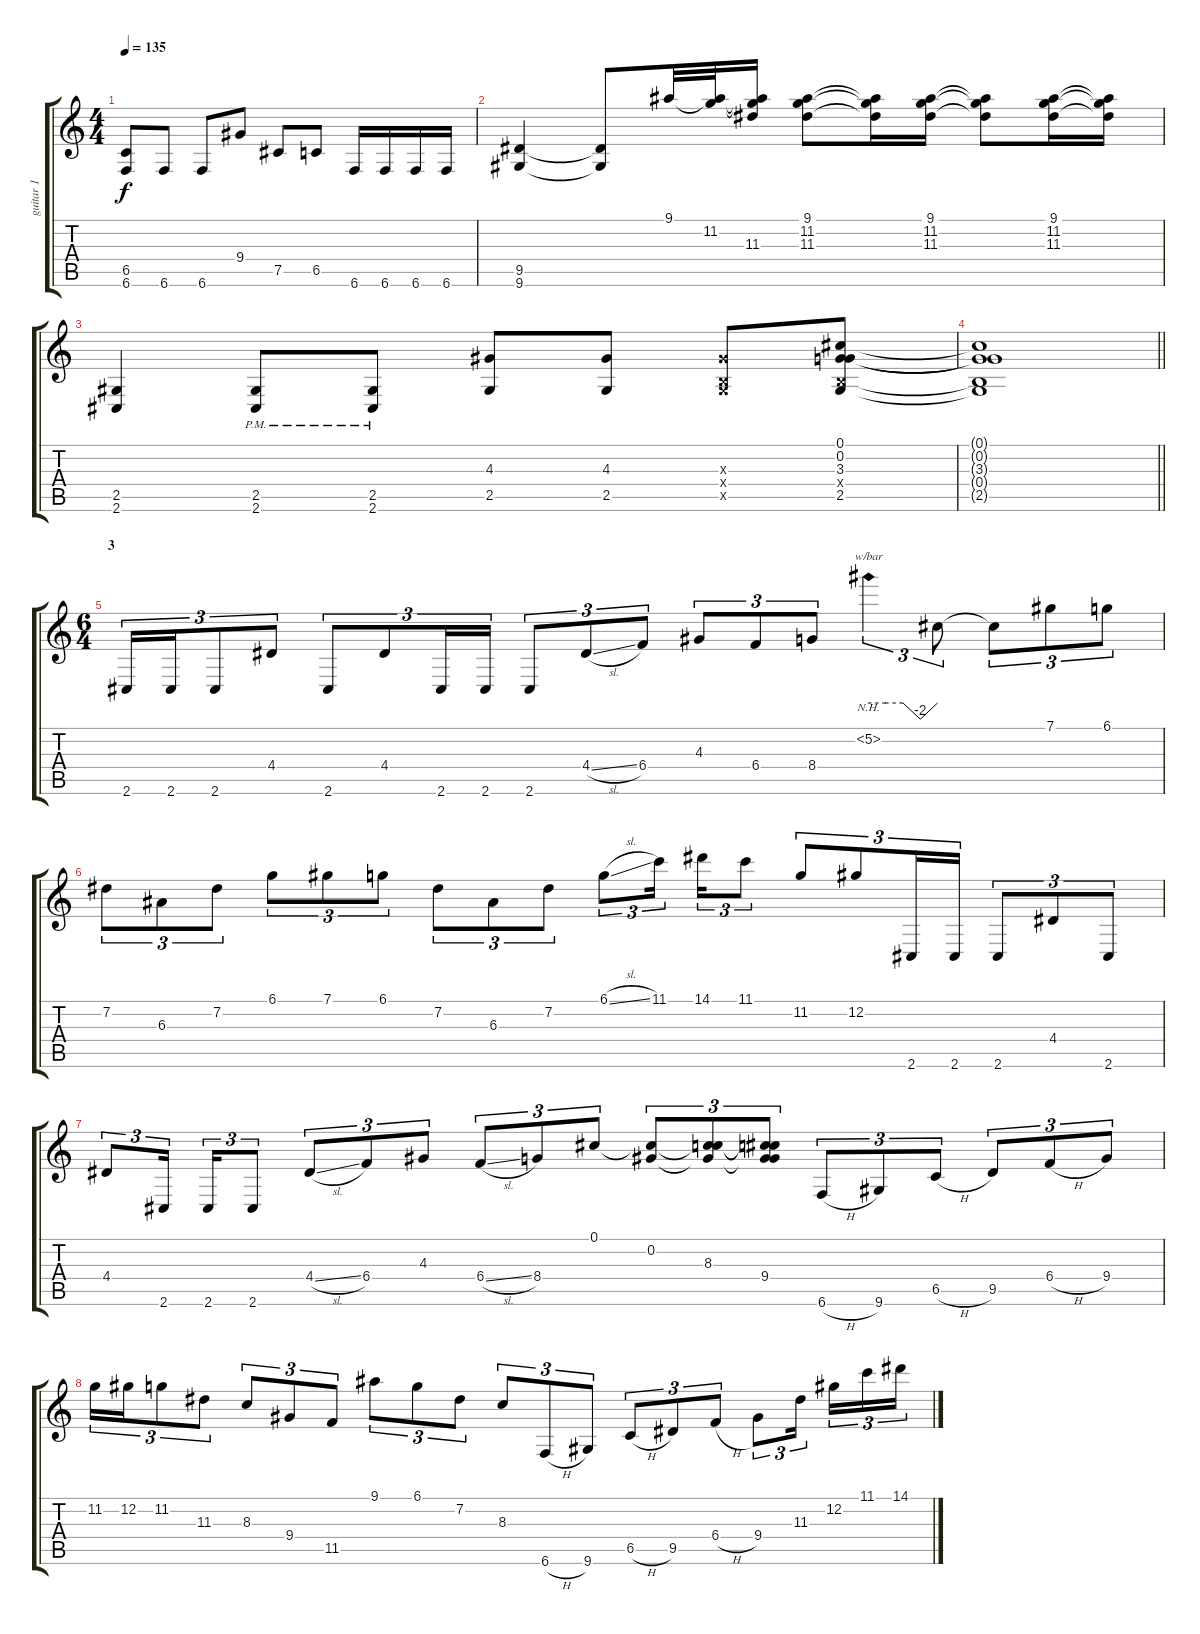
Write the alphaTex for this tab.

\track ("guitar 1" "guitar 1") {instrument distortionguitar}
\staff {score tabs}
\tuning (Db4 Ab3 E3 B2 Gb2 B1) {hide}
\ts (4 4)
\tempo 135
\clef g2
\ks c
(6.5{t} 6.6{t}).8{dy f} 6.6.8 6.6.8 9.4.8 7.5.8 6.5.8 6.6.16 6.6.16 6.6.16 6.6.16 |
(9.5 9.6).4 (9.5{t} 9.6{t}).8 9.1.32 (9.1{t} 11.2).32 (9.1{t} 11.2{t} 11.3).16 (9.1 11.2 11.3).8 (9.1{t} 11.2{t} 11.3{t}).16 (9.1 11.2 11.3).16 (9.1{t} 11.2{t} 11.3{t}).8 (9.1 11.2 11.3).16 (9.1{t} 11.2{t} 11.3{t}).16 |
(2.5 2.6).4 (2.5{pm} 2.6{pm}).8 (2.5{pm} 2.6{pm}).8 (4.3 2.5).8 (4.3 2.5).8 (4.3{x} 0.4{x} 2.5{x}).8 (0.1 0.2 3.3 0.4{x} 2.5).8 |
\barLineRight lightlight
(0.1{t} 0.2{t} 3.3{t} 0.4{t} 2.5{t}).1 |
\ts (6 4)
\section ("" "3")
2.6.16{tu (3 2)} 2.6.16{tu (3 2)} 2.6.8{tu (3 2)} 4.4.8{tu (3 2)} 2.6.8{tu (3 2)} 4.4.8{tu (3 2)} 2.6.16{tu (3 2)} 2.6.16{tu (3 2)} 2.6.8{tu (3 2)} 4.4{sl}.8{tu (3 2)} 6.4.8{tu (3 2)} 4.3.8{tu (3 2)} 6.4.8{tu (3 2)} 8.4.8{tu (3 2)} 5.2{nh}.4{tu (3 2) tbe (custom default 0 0 15 0 30 0 45 -8 60 0)} 5.2{t}.8{tu (3 2)} 5.2{t}.8{tu (3 2)} 7.1.8{tu (3 2)} 6.1.8{tu (3 2)} |
7.2.8{tu (3 2)} 6.3.8{tu (3 2)} 7.2.8{tu (3 2)} 6.1.8{tu (3 2)} 7.1.8{tu (3 2)} 6.1.8{tu (3 2)} 7.2.8{tu (3 2)} 6.3.8{tu (3 2)} 7.2.8{tu (3 2)} 6.1{sl}.8{tu (3 2)} 11.1.16{tu (3 2) beam splitsecondary} 14.1.16{tu (3 2)} 11.1.8{tu (3 2)} 11.2.8{tu (3 2)} 12.2.8{tu (3 2)} 2.6.16{tu (3 2)} 2.6.16{tu (3 2)} 2.6.8{tu (3 2)} 4.4.8{tu (3 2)} 2.6.8{tu (3 2)} |
4.4.8{tu (3 2)} 2.6.16{tu (3 2) beam splitsecondary} 2.6.16{tu (3 2)} 2.6.8{tu (3 2)} 4.4{sl}.8{tu (3 2)} 6.4.8{tu (3 2)} 4.3.8{tu (3 2)} 6.4{sl}.8{tu (3 2)} 8.4.8{tu (3 2)} 0.1.8{tu (3 2)} (0.1{t} 0.2).8{tu (3 2)} (0.1{t} 0.2{t} 8.3).8{tu (3 2)} (0.1{t} 0.2{t} 8.3{t} 9.4).8{tu (3 2)} 6.6{h}.8{tu (3 2)} 9.6.8{tu (3 2)} 6.5{h}.8{tu (3 2)} 9.5.8{tu (3 2)} 6.4{h}.8{tu (3 2)} 9.4.8{tu (3 2)} |
11.2.16{tu (3 2)} 12.2.16{tu (3 2)} 11.2.8{tu (3 2)} 11.3.8{tu (3 2)} 8.3.8{tu (3 2)} 9.4.8{tu (3 2)} 11.5.8{tu (3 2)} 9.1.8{tu (3 2)} 6.1.8{tu (3 2)} 7.2.8{tu (3 2)} 8.3.8{tu (3 2)} 6.6{h}.8{tu (3 2)} 9.6.8{tu (3 2)} 6.5{h}.8{tu (3 2)} 9.5.8{tu (3 2)} 6.4{h}.8{tu (3 2)} 9.4.8{tu (3 2)} 11.3.16{tu (3 2) beam splitsecondary} 12.2.16{tu (3 2)} 11.1.16{tu (3 2)} 14.1.16{tu (3 2)}
